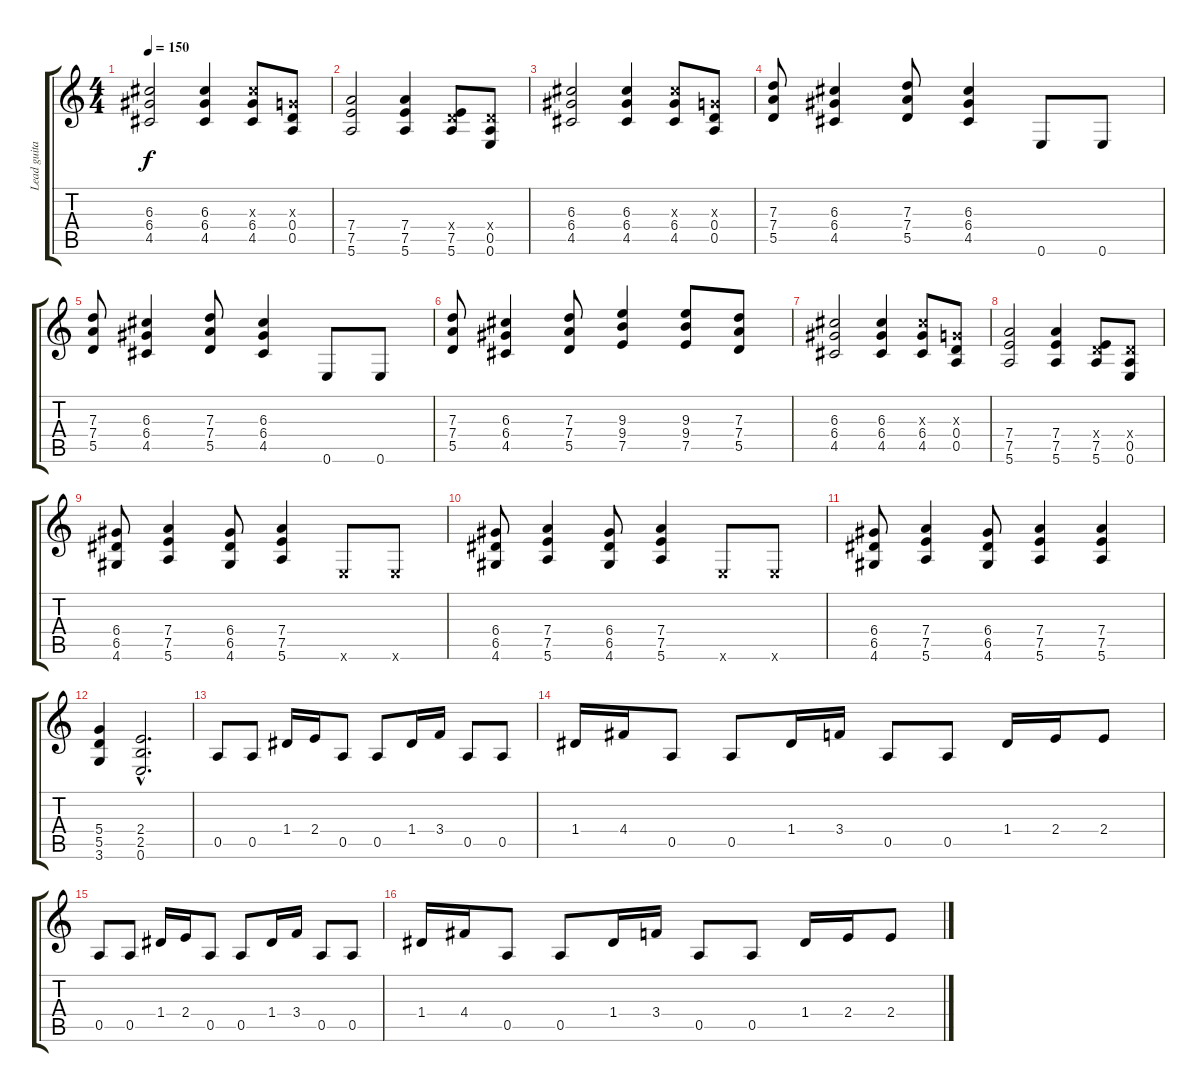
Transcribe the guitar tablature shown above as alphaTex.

\track ("Lead guitar" "Lead guita") {instrument overdrivenguitar}
\staff {score tabs}
\tuning (E4 B3 G3 D3 A2 E2) {hide}
\ts (4 4)
\tempo 150
\clef g2
\ks c
(6.3 6.4 4.5).2{dy f} (6.3 6.4 4.5).4 (6.3{x} 6.4 4.5).8 (0.3{x} 0.4 0.5).8 |
(7.4 7.5 5.6).2 (7.4 7.5 5.6).4 (0.4{x} 7.5 5.6).8 (0.4{x} 0.5 0.6).8 |
(6.3 6.4 4.5).2 (6.3 6.4 4.5).4 (6.3{x} 6.4 4.5).8 (0.3{x} 0.4 0.5).8 |
(7.3 7.4 5.5).8 (6.3 6.4 4.5).4 (7.3 7.4 5.5).8 (6.3 6.4 4.5).4 0.6.8 0.6.8 |
(7.3 7.4 5.5).8 (6.3 6.4 4.5).4 (7.3 7.4 5.5).8 (6.3 6.4 4.5).4 0.6.8 0.6.8 |
(7.3 7.4 5.5).8 (6.3 6.4 4.5).4 (7.3 7.4 5.5).8 (9.3 9.4 7.5).4 (9.3 9.4 7.5).8 (7.3 7.4 5.5).8 |
(6.3 6.4 4.5).2 (6.3 6.4 4.5).4 (6.3{x} 6.4 4.5).8 (0.3{x} 0.4 0.5).8 |
(7.4 7.5 5.6).2 (7.4 7.5 5.6).4 (0.4{x} 7.5 5.6).8 (0.4{x} 0.5 0.6).8 |
(6.4 6.5 4.6).8 (7.4 7.5 5.6).4 (6.4 6.5 4.6).8 (7.4 7.5 5.6).4 0.6{x}.8 0.6{x}.8 |
(6.4 6.5 4.6).8 (7.4 7.5 5.6).4 (6.4 6.5 4.6).8 (7.4 7.5 5.6).4 0.6{x}.8 0.6{x}.8 |
(6.4 6.5 4.6).8 (7.4 7.5 5.6).4 (6.4 6.5 4.6).8 (7.4 7.5 5.6).4 (7.4 7.5 5.6).4 |
(5.4 5.5 3.6).4 (2.4{hac} 2.5{hac} 0.6{hac}).2{d} |
0.5.8 0.5.8 1.4.16 2.4.16 0.5.8 0.5.8 1.4.16 3.4.16 0.5.8 0.5.8 |
1.4.16 4.4.16 0.5.8 0.5.8 1.4.16 3.4.16 0.5.8 0.5.8 1.4.16 2.4.16 2.4.8 |
0.5.8 0.5.8 1.4.16 2.4.16 0.5.8 0.5.8 1.4.16 3.4.16 0.5.8 0.5.8 |
1.4.16 4.4.16 0.5.8 0.5.8 1.4.16 3.4.16 0.5.8 0.5.8 1.4.16 2.4.16 2.4.8
